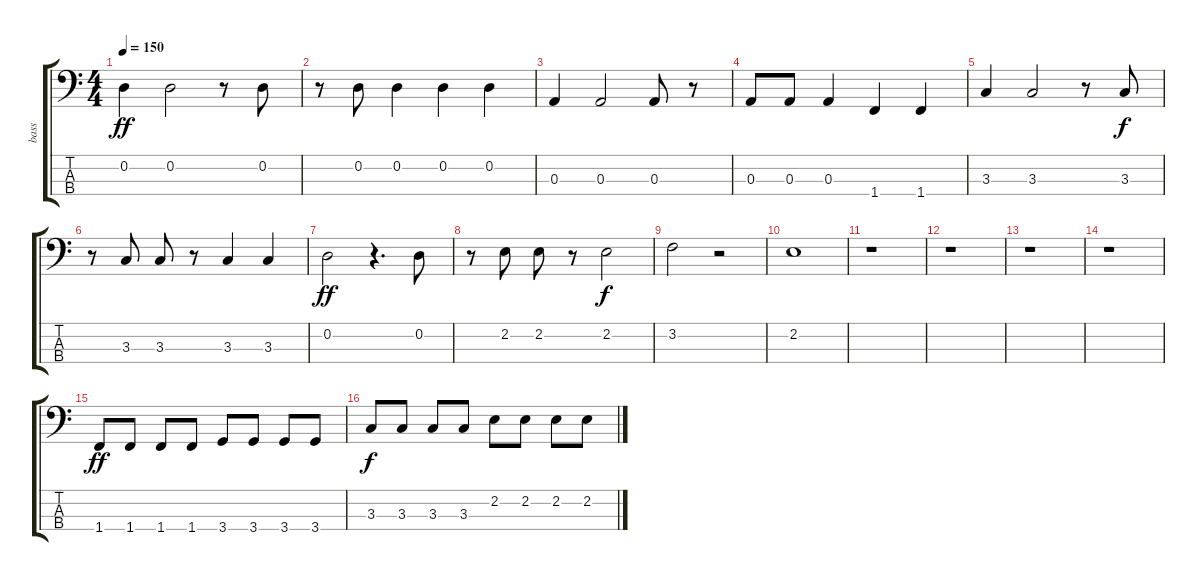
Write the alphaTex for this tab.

\track ("bass" "bass") {instrument electricbassfinger}
\staff {score tabs}
\tuning (G2 D2 A1 E1) {hide}
\ts (4 4)
\tempo 150
\clef f4
\ks c
0.2.4{dy ff} 0.2.2 r.8 0.2.8 |
r.8 0.2.8 0.2.4 0.2.4 0.2.4 |
0.3.4 0.3.2 0.3.8 r.8 |
0.3.8 0.3.8 0.3.4 1.4.4 1.4.4 |
3.3.4 3.3.2 r.8 3.3.8{dy f} |
r.8 3.3.8 3.3.8 r.8 3.3.4 3.3.4 |
0.2.2{dy ff} r.4{d} 0.2.8 |
r.8 2.2.8 2.2.8 r.8 2.2.2{dy f} |
3.2.2 r.2 |
2.2.1 |
r.1 |
r.1 |
r.1 |
r.1 |
1.4.8{dy ff} 1.4.8 1.4.8 1.4.8 3.4.8 3.4.8 3.4.8 3.4.8 |
3.3.8{dy f} 3.3.8 3.3.8 3.3.8 2.2.8 2.2.8 2.2.8 2.2.8
